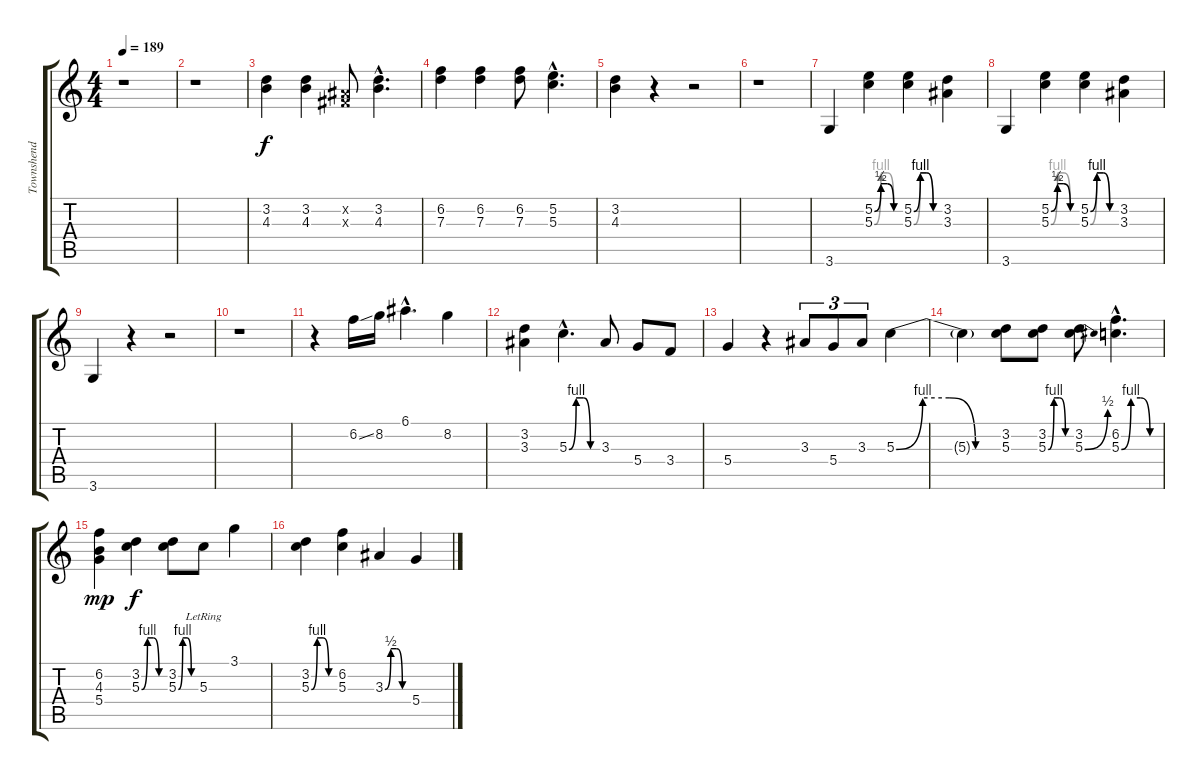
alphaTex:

\track ("Townshend Lead" "Townshend ") {instrument electricguitarclean}
\staff {score tabs}
\tuning (E4 B3 G3 D3 A2 E2) {hide}
\ts (4 4)
\tempo 189
\clef g2
\ks c
r.1{dy f} |
r.1 |
(3.2 4.3).4 (3.2 4.3).4 (-1.2{x} -1.3{x}).8 (3.2{hac} 4.3{hac}).4{d} |
(6.2 7.3).4 (6.2 7.3).4 (6.2 7.3).8 (5.2{hac} 5.3{hac}).4{d} |
(3.2 4.3).4 r.4 r.2 |
r.1 |
3.6.4 (5.2{be (custom 0 0 15 2 30 2 45 0 60 0)} 5.3{be (custom 0 0 15 4 30 4 45 0 60 0)}).4 (5.2{be (custom 0 0 15 4 30 4 45 0 60 0)} 5.3{be (custom 0 0 15 4 30 4 45 0 60 0)}).4 (3.2 3.3).4 |
3.6.4 (5.2{be (custom 0 0 15 2 30 2 45 0 60 0)} 5.3{be (custom 0 0 15 4 30 4 45 0 60 0)}).4 (5.2{be (custom 0 0 15 4 30 4 45 0 60 0)} 5.3{be (custom 0 0 15 4 30 4 45 0 60 0)}).4 (3.2 3.3).4 |
3.6.4 r.4 r.2 |
r.1 |
r.4 6.2{ss}.16 8.2.16 6.1{hac}.4{d} 8.2.4 |
(3.2 3.3).4 5.3{be (custom 0 0 15 4 30 4 45 0 60 0) hac}.4{d} 3.3.8 5.4.8 3.4.8 |
5.4.4 r.4 3.3.8{tu (3 2)} 5.4.8{tu (3 2)} 3.3.8{tu (3 2)} 5.3{be (custom 0 0 15 4 30 4 45 0 60 0)}.4 |
5.3{t}.4 (3.2 5.3).8 (3.2 5.3{be (custom 0 0 15 4 30 4 45 0 60 0)}).8 (3.2 5.3{be (bend 0 0 60 2)}).8 (6.2{hac} 5.3{be (custom 0 0 15 4 30 4 45 0 60 0) hac}).4{d} |
(6.2 4.3 5.4).4{dy mp} (3.2 5.3{be (custom 0 0 15 4 30 4 45 0 60 0)}).4{dy f} (3.2 5.3{be (custom 0 0 15 4 30 4 45 0 60 0)}).8 5.3{lr}.8 3.1.4 |
(3.2 5.3{be (custom 0 0 15 4 30 4 45 0 60 0)}).4 (6.2 5.3).4 3.3{be (custom 0 0 15 2 30 2 45 0 60 0)}.4 5.4.4
